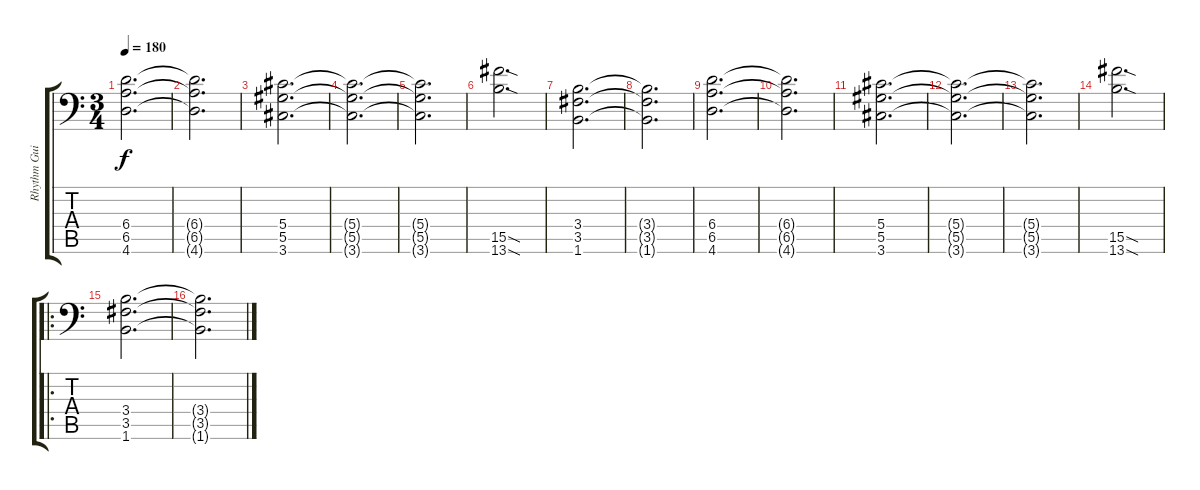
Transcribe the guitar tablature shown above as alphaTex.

\track ("Rhythm Guitar 2" "Rhythm Gui") {instrument distortionguitar}
\staff {score tabs}
\tuning (Bb3 F3 Db3 Ab2 Eb2 Bb1) {hide}
\ts (3 4)
\tempo 180
\clef f4
\ks c
(6.4 6.5 4.6).2{d dy f} |
(6.4{t} 6.5{t} 4.6{t}).2{d} |
(5.4 5.5 3.6).2{d} |
(5.4{t} 5.5{t} 3.6{t}).2{d} |
(5.4{t} 5.5{t} 3.6{t}).2{d} |
(15.5{sod} 13.6{sod}).2{d} |
(3.4 3.5 1.6).2{d} |
(3.4{t} 3.5{t} 1.6{t}).2{d} |
(6.4 6.5 4.6).2{d} |
(6.4{t} 6.5{t} 4.6{t}).2{d} |
(5.4 5.5 3.6).2{d} |
(5.4{t} 5.5{t} 3.6{t}).2{d} |
(5.4{t} 5.5{t} 3.6{t}).2{d} |
(15.5{sod} 13.6{sod}).2{d} |
\ro
(3.4 3.5 1.6).2{d} |
(3.4{t} 3.5{t} 1.6{t}).2{d}
